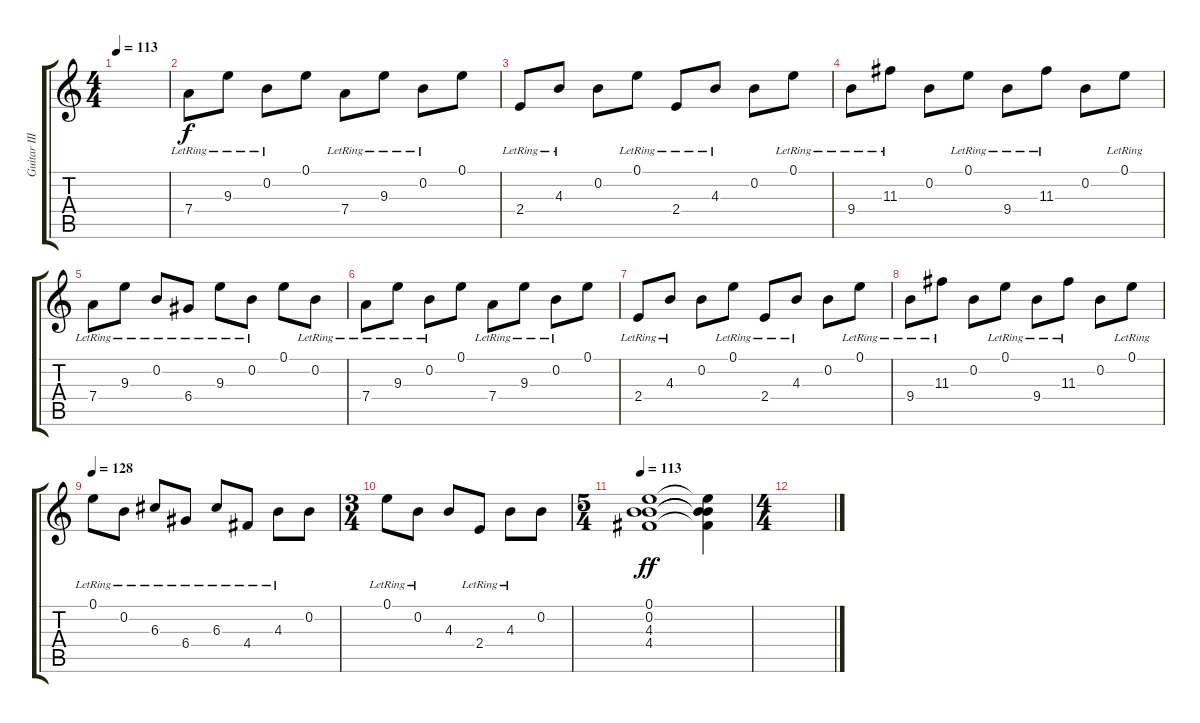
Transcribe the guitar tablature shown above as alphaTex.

\track ("Guitar III" "Guitar III") {instrument acousticguitarsteel}
\staff {score tabs}
\tuning (E4 B3 G3 D3 A2 E2) {hide}
\ts (4 4)
\tempo 113
\clef g2
\ks c
|
7.4{lr}.8 9.3{lr}.8 0.2{lr}.8 0.1.8 7.4{lr}.8 9.3{lr}.8 0.2{lr}.8 0.1.8 |
2.4{lr}.8 4.3{lr}.8 0.2.8 0.1{lr}.8 2.4{lr}.8 4.3{lr}.8 0.2.8 0.1{lr}.8 |
9.4{lr}.8 11.3{lr}.8 0.2.8 0.1{lr}.8 9.4{lr}.8 11.3{lr}.8 0.2.8 0.1{lr}.8 |
7.4{lr}.8 9.3{lr}.8 0.2{lr}.8 6.4{lr}.8 9.3{lr}.8 0.2{lr}.8 0.1.8 0.2{lr}.8 |
7.4{lr}.8 9.3{lr}.8 0.2{lr}.8 0.1.8 7.4{lr}.8 9.3{lr}.8 0.2{lr}.8 0.1.8 |
2.4{lr}.8 4.3{lr}.8 0.2.8 0.1{lr}.8 2.4{lr}.8 4.3{lr}.8 0.2.8 0.1{lr}.8 |
9.4{lr}.8 11.3{lr}.8 0.2.8 0.1{lr}.8 9.4{lr}.8 11.3{lr}.8 0.2.8 0.1{lr}.8 |
\tempo 128
0.1{lr}.8 0.2{lr}.8 6.3{lr}.8 6.4{lr}.8 6.3{lr}.8 4.4{lr}.8 4.3{lr}.8 0.2.8 |
\ts (3 4)
0.1{lr}.8 0.2{lr}.8 4.3.8 2.4{lr}.8 4.3{lr}.8 0.2.8 |
\ts (5 4)
\tempo 113
(0.1 0.2 4.3 4.4).1{dy ff} (0.1{t} 0.2{t} 4.3{t} 4.4{t}).4 |
\ts (4 4)
